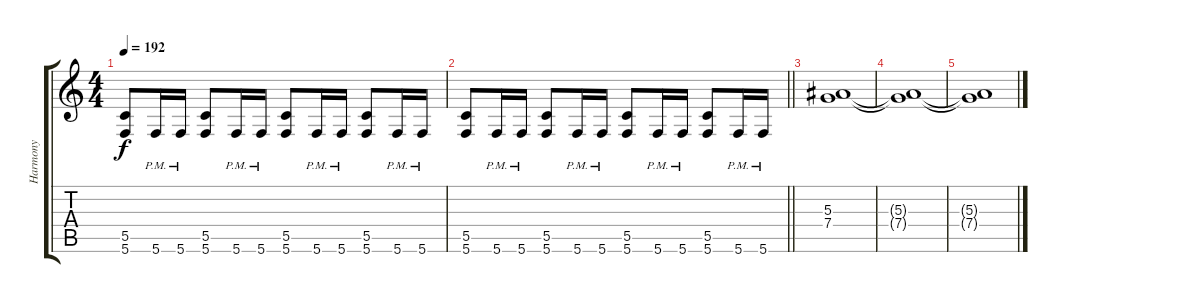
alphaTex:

\track ("Harmony" "Harmony") {instrument overdrivenguitar}
\staff {score tabs}
\tuning (D4 A3 F3 C3 G2 C2) {hide}
\ts (4 4)
\tempo 192
\clef g2
\ks c
(5.5 5.6).8{dy f} 5.6{pm}.16 5.6{pm}.16 (5.5 5.6).8 5.6{pm}.16 5.6{pm}.16 (5.5 5.6).8 5.6{pm}.16 5.6{pm}.16 (5.5 5.6).8 5.6{pm}.16 5.6{pm}.16 |
\barLineRight lightlight
(5.5 5.6).8 5.6{pm}.16 5.6{pm}.16 (5.5 5.6).8 5.6{pm}.16 5.6{pm}.16 (5.5 5.6).8 5.6{pm}.16 5.6{pm}.16 (5.5 5.6).8 5.6{pm}.16 5.6{pm}.16 |
(5.3 7.4).1{instrument overdrivenguitar} |
(5.3{t} 7.4{t}).1 |
(5.3{t} 7.4{t}).1
